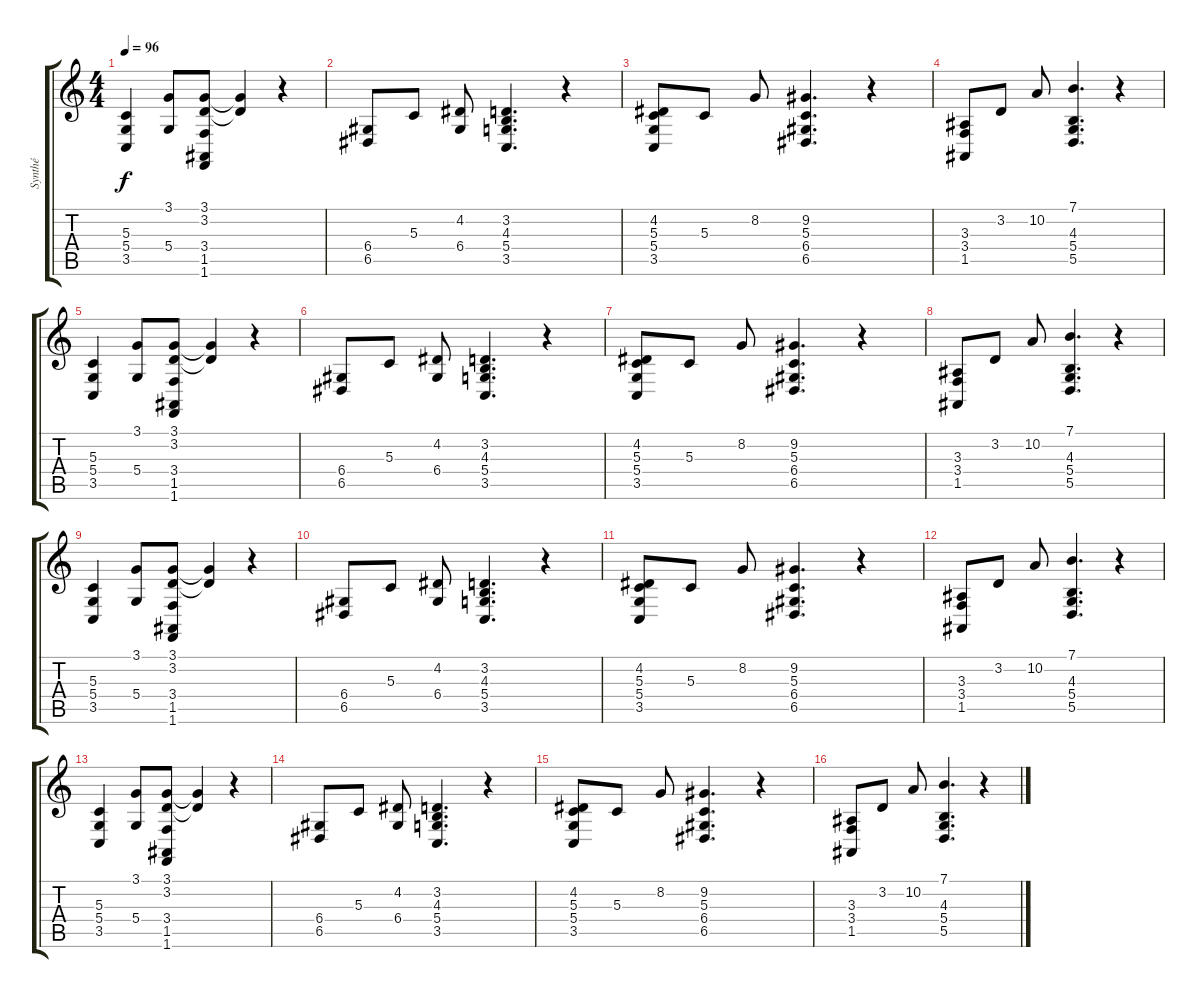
\track ("Synthé" "Synthé") {instrument fx8scifi}
\staff {score tabs}
\tuning (E4 B3 G3 D3 A2 E2) {hide}
\ts (4 4)
\tempo 96
\clef g2
\ks c
(5.3 5.4 3.5).4{dy f volume 13 instrument fx8scifi} (3.1 5.4).8 (3.1 3.2 3.4 1.5 1.6).8 (3.1{t} 3.2{t}).4 r.4 |
(6.4 6.5).8 5.3.8 (4.2 6.4).8 (3.2 4.3 5.4 3.5).4{d} r.4 |
(4.2 5.3 5.4 3.5).8 5.3.8 8.2.8 (9.2 5.3 6.4 6.5).4{d} r.4 |
(3.3 3.4 1.5).8 3.2.8 10.2.8 (7.1 4.3 5.4 5.5).4{d} r.4 |
(5.3 5.4 3.5).4{volume 11} (3.1 5.4).8 (3.1 3.2 3.4 1.5 1.6).8 (3.1{t} 3.2{t}).4 r.4 |
(6.4 6.5).8 5.3.8 (4.2 6.4).8 (3.2 4.3 5.4 3.5).4{d} r.4 |
(4.2 5.3 5.4 3.5).8 5.3.8 8.2.8 (9.2 5.3 6.4 6.5).4{d} r.4 |
(3.3 3.4 1.5).8 3.2.8 10.2.8 (7.1 4.3 5.4 5.5).4{d} r.4 |
(5.3 5.4 3.5).4 (3.1 5.4).8 (3.1 3.2 3.4 1.5 1.6).8 (3.1{t} 3.2{t}).4 r.4 |
(6.4 6.5).8 5.3.8 (4.2 6.4).8 (3.2 4.3 5.4 3.5).4{d} r.4 |
(4.2 5.3 5.4 3.5).8 5.3.8 8.2.8 (9.2 5.3 6.4 6.5).4{d} r.4 |
(3.3 3.4 1.5).8 3.2.8 10.2.8 (7.1 4.3 5.4 5.5).4{d} r.4 |
(5.3 5.4 3.5).4 (3.1 5.4).8 (3.1 3.2 3.4 1.5 1.6).8 (3.1{t} 3.2{t}).4 r.4 |
(6.4 6.5).8 5.3.8 (4.2 6.4).8 (3.2 4.3 5.4 3.5).4{d} r.4 |
(4.2 5.3 5.4 3.5).8 5.3.8 8.2.8 (9.2 5.3 6.4 6.5).4{d} r.4 |
(3.3 3.4 1.5).8 3.2.8 10.2.8 (7.1 4.3 5.4 5.5).4{d} r.4
